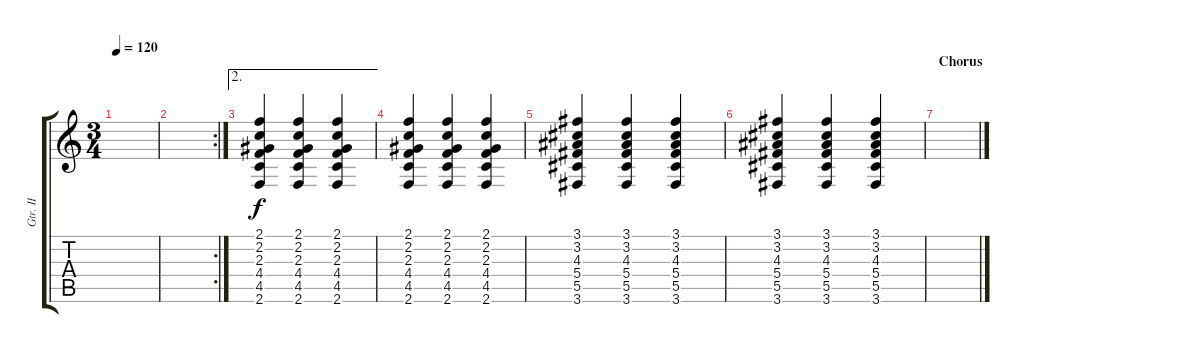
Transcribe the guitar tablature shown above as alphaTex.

\track ("Gtr. II" "Gtr. II") {instrument acousticguitarsteel}
\staff {score tabs}
\tuning (Eb4 Bb3 Gb3 Db3 Ab2 Eb2) {hide}
\ts (3 4)
\tempo 120
\clef g2
\ks c
|
\rc 2
|
\ae 2
(2.1 2.2 2.3 4.4 4.5 2.6).4 (2.1 2.2 2.3 4.4 4.5 2.6).4 (2.1 2.2 2.3 4.4 4.5 2.6).4 |
(2.1 2.2 2.3 4.4 4.5 2.6).4 (2.1 2.2 2.3 4.4 4.5 2.6).4 (2.1 2.2 2.3 4.4 4.5 2.6).4 |
(3.1 3.2 4.3 5.4 5.5 3.6).4 (3.1 3.2 4.3 5.4 5.5 3.6).4 (3.1 3.2 4.3 5.4 5.5 3.6).4 |
(3.1 3.2 4.3 5.4 5.5 3.6).4 (3.1 3.2 4.3 5.4 5.5 3.6).4 (3.1 3.2 4.3 5.4 5.5 3.6).4 |
\section ("" "Chorus")
